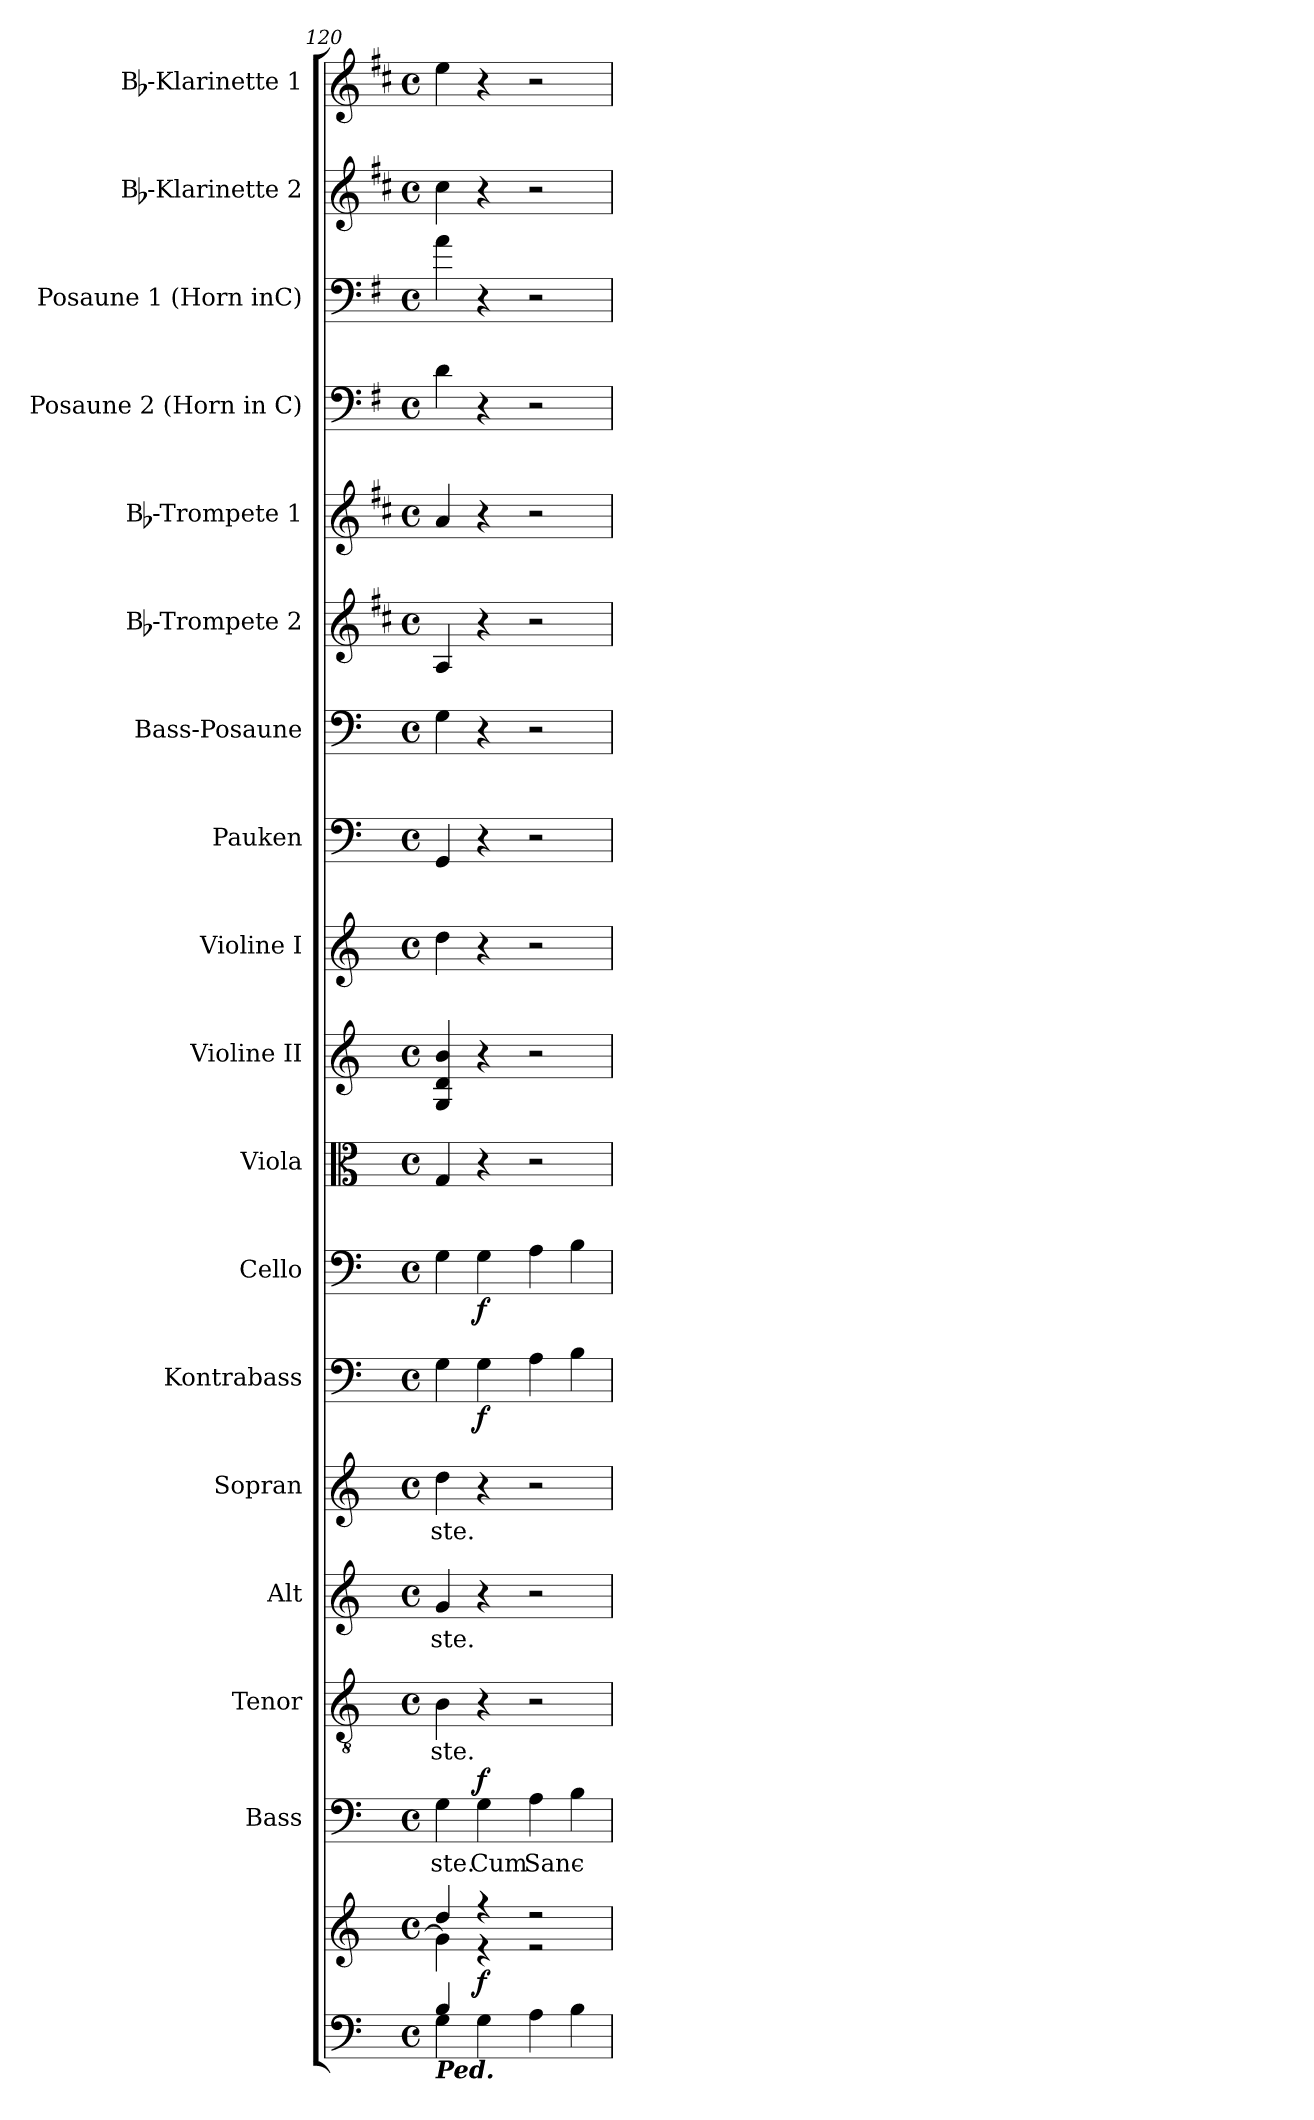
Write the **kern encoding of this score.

**kern	**kern	**dynam	**kern	**text	**dynam	**kern	**text	**kern	**text	**kern	**text	**kern	**dynam	**kern	**dynam	**kern	**kern	**kern	**kern	**kern	**kern	**kern	**kern	**kern	**kern	**kern
*part18	*part18	*part18	*part17	*part17	*part17	*part16	*part16	*part15	*part15	*part14	*part14	*part13	*part13	*part12	*part12	*part11	*part10	*part9	*part8	*part7	*part6	*part5	*part4	*part3	*part2	*part1
*staff19	*staff18	*staff18/19	*staff17	*staff17	*staff17	*staff16	*staff16	*staff15	*staff15	*staff14	*staff14	*staff13	*staff13	*staff12	*staff12	*staff11	*staff10	*staff9	*staff8	*staff7	*staff6	*staff5	*staff4	*staff3	*staff2	*staff1
*	*	*	*I"Bass	*	*	*I"Tenor	*	*I"Alt	*	*I"Sopran	*	*I"Kontrabass	*	*I"Cello	*	*I"Viola	*I"Violine II	*I"Violine I	*I"Pauken	*I"Bass-Posaune	*I"Bb-Trompete 2	*I"Bb-Trompete 1	*I"Posaune 2 (Horn in C)	*I"Posaune 1 (Horn inC)	*I"Bb-Klarinette 2	*I"Bb-Klarinette 1
*	*	*	*I'B.	*	*	*I'T.	*	*I'A.	*	*I'S.	*	*I'Kb.	*	*	*	*I'Vla.	*I'Vl. II	*I'Vl. I	*I'Pk.	*I'B-Pos.	*I'Bb Trp. 2	*I'Bb Trp. 1	*I'Pos. 2	*I'Pos. 1	*I'Bb Kl. 2	*I'Bb Kl. 1
*clefF4	*clefG2	*	*clefF4	*	*	*clefGv2	*	*clefG2	*	*clefG2	*	*clefF4	*	*clefF4	*	*clefC3	*clefG2	*clefG2	*clefF4	*clefF4	*clefG2	*clefG2	*clefF4	*clefF4	*clefG2	*clefG2
*	*	*	*	*	*	*	*	*	*	*	*	*ITrd7c12	*	*	*	*	*	*	*	*	*ITrd1c2	*ITrd1c2	*ITrd4c7	*ITrd4c7	*ITrd1c2	*ITrd1c2
*k[]	*k[]	*	*k[]	*	*	*k[]	*	*k[]	*	*k[]	*	*k[]	*	*k[]	*	*k[]	*k[]	*k[]	*k[]	*k[]	*k[]	*k[]	*k[]	*k[]	*k[]	*k[]
*C:	*C:	*	*C:	*	*	*C:	*	*C:	*	*C:	*	*C:	*	*C:	*	*C:	*C:	*C:	*C:	*C:	*C:	*C:	*C:	*C:	*C:	*C:
*M4/4	*M4/4	*	*M4/4	*	*	*M4/4	*	*M4/4	*	*M4/4	*	*M4/4	*	*M4/4	*	*M4/4	*M4/4	*M4/4	*M4/4	*M4/4	*M4/4	*M4/4	*M4/4	*M4/4	*M4/4	*M4/4
*met(c)	*met(c)	*	*met(c)	*	*	*met(c)	*	*met(c)	*	*met(c)	*	*met(c)	*	*met(c)	*	*met(c)	*met(c)	*met(c)	*met(c)	*met(c)	*met(c)	*met(c)	*met(c)	*met(c)	*met(c)	*met(c)
=120	=120	=120	=120	=120	=120	=120	=120	=120	=120	=120	=120	=120	=120	=120	=120	=120	=120	=120	=120	=120	=120	=120	=120	=120	=120	=120
*^	*^	*	*	*	*	*	*	*	*	*	*	*	*	*	*	*	*	*	*	*	*	*	*	*	*	*
!LO:TX:b:Bi:t=Ped.	!	!	!	!	!	!	!	!	!	!	!	!	!	!	!	!	!	!	!	!	!	!	!	!	!	!	!	!
!	!	!	!	!	!	!LO:LY:b	!	!	!LO:LY:b	!	!LO:LY:b	!	!LO:LY:b	!	!	!	!	!	!	!	!	!	!	!	!	!	!	!
4B/	4G\	4dd/	4g\]	.	4G\	-ste.	.	4B\	-ste.	4g/	-ste.	4dd\	-ste.	4GG\	.	4G\	.	4G/	4G/ 4d/ 4b/	4dd\	4GG/	4G\	4G/	4g/	4G\	4d\	4b\	4dd\
!	!	!	!	!LO:DY:b	!	!LO:LY:b	!LO:DY:a	!	!	!	!	!	!	!	!LO:DY:b	!	!LO:DY:b	!	!	!	!	!	!	!	!	!	!	!
2.ryy	4G\	4r	4r	f	4G\	Cum	f	4r	.	4r	.	4r	.	4GG\	f	4G\	f	4r	4r	4r	4r	4r	4r	4r	4r	4r	4r	4r
!	!	!	!	!	!	!LO:LY:b	!	!	!	!	!	!	!	!	!	!	!	!	!	!	!	!	!	!	!	!	!	!
.	4A\	2r	2r	.	4A\	Sanc-	.	2r	.	2r	.	2r	.	4AA\	.	4A\	.	2r	2r	2r	2r	2r	2r	2r	2r	2r	2r	2r
.	4B\	.	.	.	4B\	.	.	.	.	.	.	.	.	4BB\	.	4B\	.	.	.	.	.	.	.	.	.	.	.	.
*v	*v	*	*	*	*	*	*	*	*	*	*	*	*	*	*	*	*	*	*	*	*	*	*	*	*	*	*	*
*	*v	*v	*	*	*	*	*	*	*	*	*	*	*	*	*	*	*	*	*	*	*	*	*	*	*	*	*
=	=	=	=	=	=	=	=	=	=	=	=	=	=	=	=	=	=	=	=	=	=	=	=	=	=	=
*-	*-	*-	*-	*-	*-	*-	*-	*-	*-	*-	*-	*-	*-	*-	*-	*-	*-	*-	*-	*-	*-	*-	*-	*-	*-	*-
